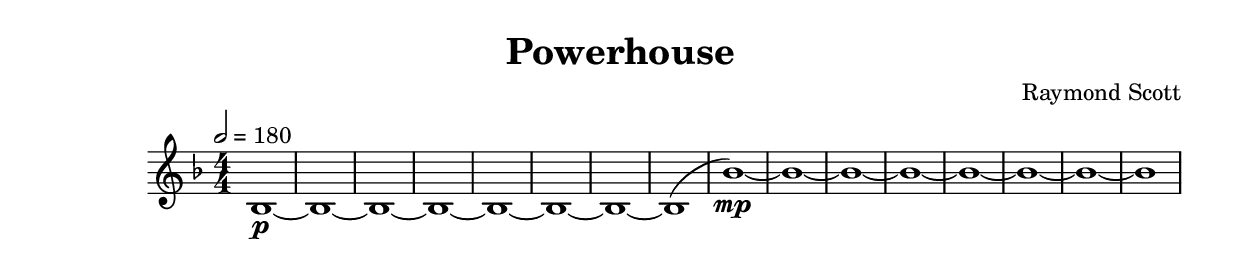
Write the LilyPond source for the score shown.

\language "english"
\header {
  title = "Powerhouse"
  composer = "Raymond Scott"
}

\score {
  <<
    \new Staff = "Trumpet" {
      \relative c' {
        \transposition bf
        \key f \major
        \time 4/4
        \tempo 2 = 180
        \numericTimeSignature
        bf1\p~ | bf1~ | bf1~ | bf1~ | bf1~ | bf1~ | bf1~ | bf1( |
        bf'1\mp~) | bf1~ | bf1~ | bf1~ | bf1~ | bf1~ | bf1~ | bf1 |
      }
    }
  >>
  \layout {}
  \midi {}
}